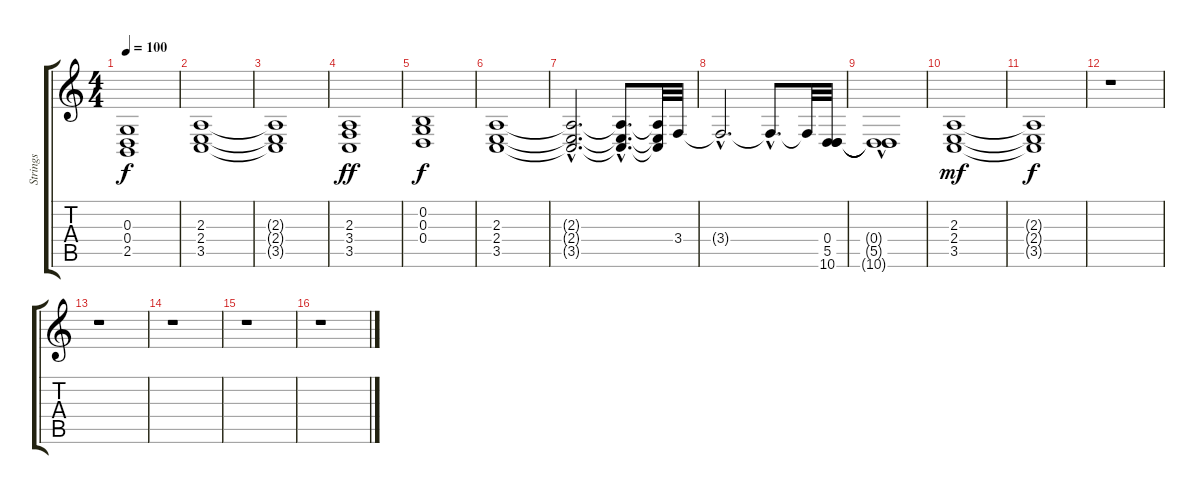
\track ("Strings" "Strings") {instrument stringensemble2}
\staff {score tabs}
\tuning (E4 B3 G3 D3 A2 E2) {hide}
\ts (4 4)
\tempo 100
\clef g2
\ks c
(0.3{t} 0.4{t} 2.5{t}).1{dy f} |
(2.3 2.4 3.5).1 |
(2.3{t} 2.4{t} 3.5{t}).1 |
(2.3 3.4 3.5).1{dy ff} |
(0.2 0.3 0.4).1{dy f} |
(2.3 2.4 3.5).1 |
(2.3{hac t} 2.4{hac t} 3.5{hac t}).2{d} (2.3{hac t} 2.4{hac t} 3.5{hac t}).8{d} (2.3{t} 2.4{t} 3.5{t}).32 3.4.32 |
3.4{hac t}.2{d} 3.4{hac t}.8{d} 3.4{t}.32 (0.4 5.5 10.6).32 |
(0.4{t} 5.5{t} 10.6{hac t}).1 |
(2.3 2.4 3.5).1{dy mf} |
(2.3{t} 2.4{t} 3.5{t}).1{dy f} |
r.1 |
r.1 |
r.1 |
r.1 |
r.1
